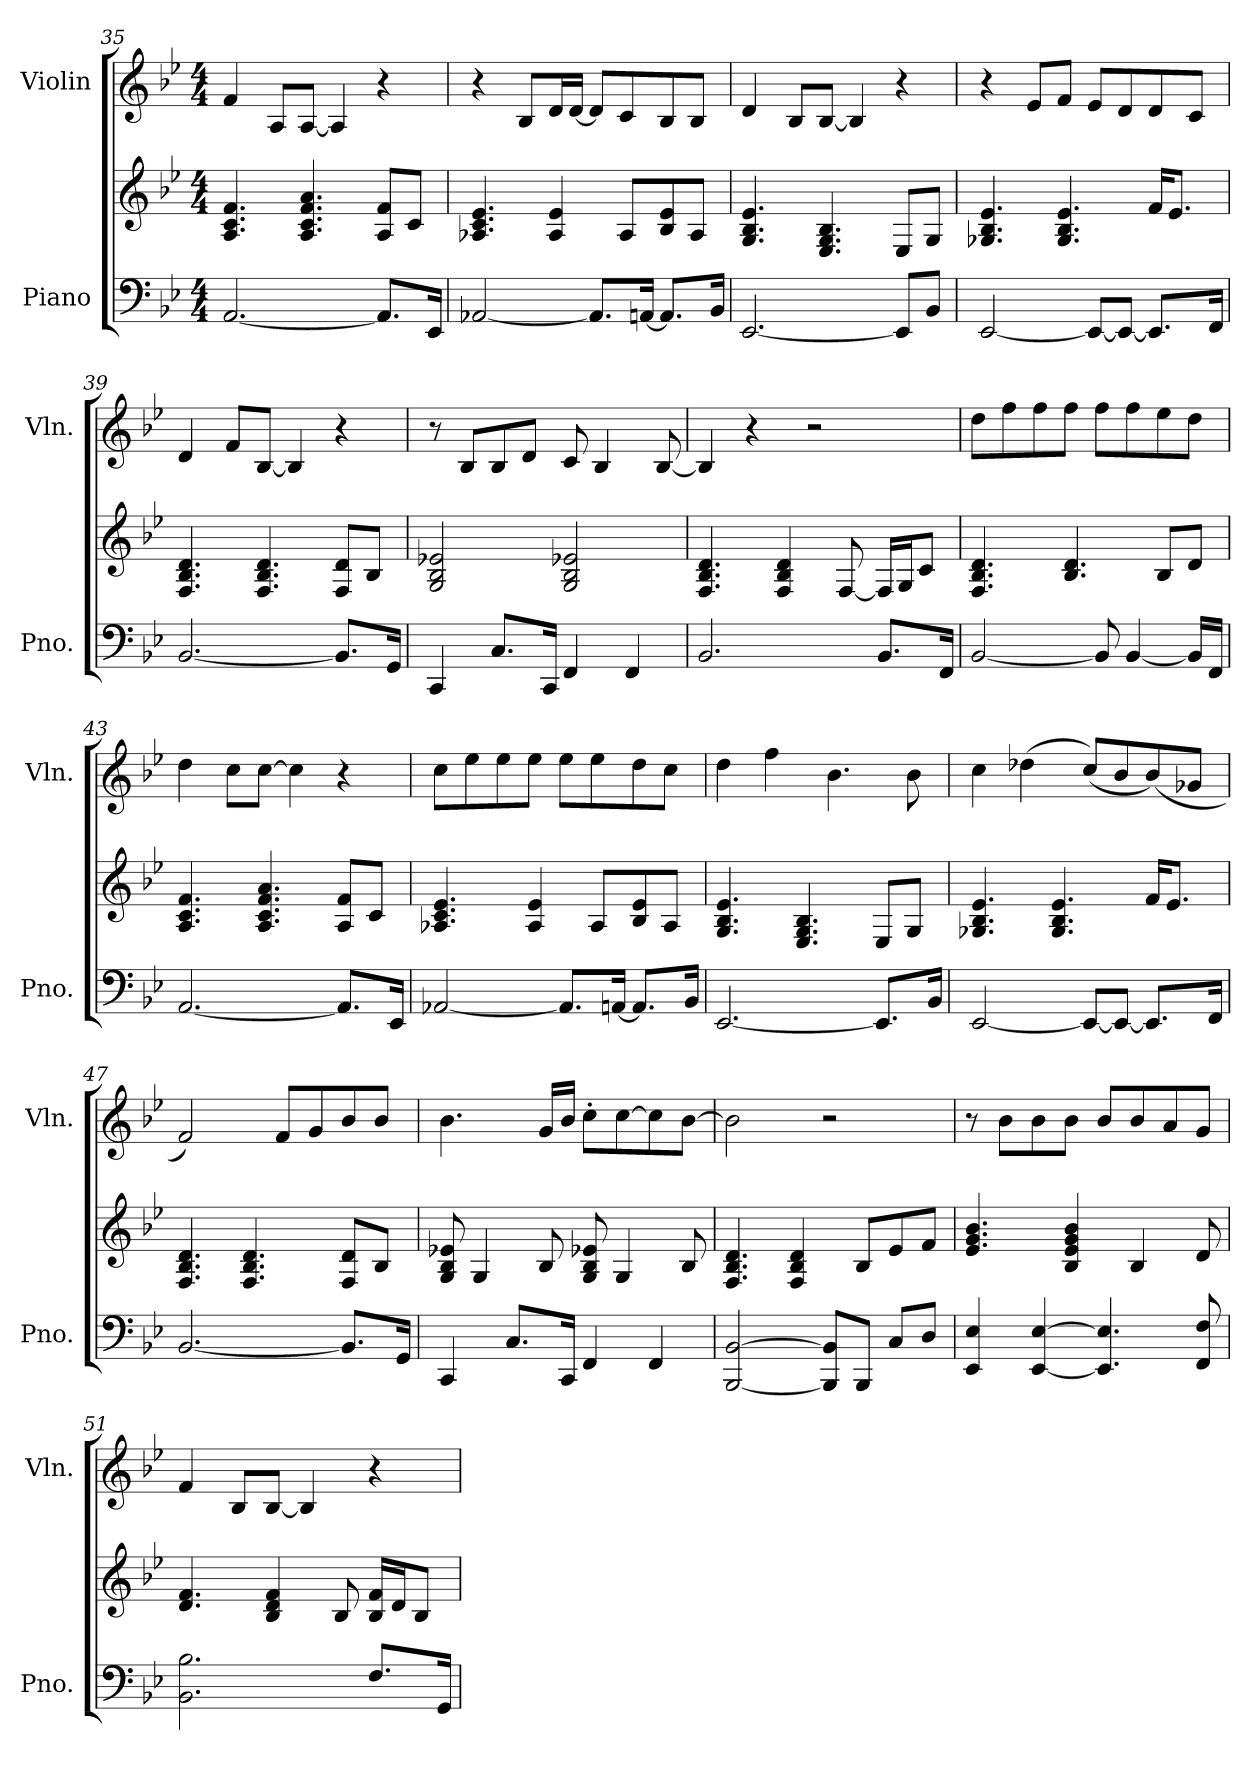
**kern	**kern	**kern
*part2	*part2	*part1
*staff3	*staff2	*staff1
*I"Piano	*	*I"Violin
*I'Pno.	*	*I'Vln.
*clefF4	*clefG2	*clefG2
*k[b-e-]	*k[b-e-]	*k[b-e-]
*M4/4	*M4/4	*M4/4
=35	=35	=35
[2.AA/	4.A/ 4.c/ 4.f/	4f/
.	.	8A/L
.	4.A/ 4.c/ 4.f/ 4.a/	[8A/J
.	.	4A/]
8.AA/L]	8A/ 8f/L	4r
.	8c/J	.
16EE-/Jk	.	.
!!LO:LB:g=z
=36	=36	=36
[2AA-X/	4.A-X/ 4.c/ 4.e-/	4r
.	.	8B-/L
.	4A-/ 4e-/	16d/L
.	.	[16d/JJ
8.AA-/L]	.	8d/L]
.	8A-/L	8c/
[16AAn/Jk	.	.
8.AA/L]	8B-/ 8e-/	8B-/
.	8A-/J	8B-/J
16BB-/Jk	.	.
=37	=37	=37
[2.EE-/	4.G/ 4.B-/ 4.e-/	4d/
.	.	8B-/L
.	4.E-/ 4.G/ 4.B-/	[8B-/J
.	.	4B-/]
8EE-/L]	8E-/L	4r
8BB-/J	8G/J	.
=38	=38	=38
[2EE-/	4.G-X/ 4.B-/ 4.e-/	4r
.	.	8e-/L
.	4.G-/ 4.B-/ 4.e-/	8f/J
8EE-/L_	.	8e-/L
8EE-/J_	.	8d/
8.EE-/L]	16f/KL	8d/
.	8.e-/J	.
.	.	8c/J
16FF/Jk	.	.
=39	=39	=39
[2.BB-/	4.F/ 4.B-/ 4.d/	4d/
.	.	8f/L
.	4.F/ 4.B-/ 4.d/	[8B-/J
.	.	4B-/]
8.BB-/L]	8F/ 8d/L	4r
.	8B-/J	.
16GG/Jk	.	.
=40	=40	=40
4CC/	2G/ 2B-/ 2e-X/	8r
.	.	8B-/L
8.C/L	.	8B-/
.	.	8d/J
16CC/Jk	.	.
4FF/	2G/ 2B-/ 2e-X/	8c/
.	.	4B-/
4FF/	.	.
.	.	[8B-/
=41	=41	=41
2.BB-/	4.F/ 4.B-/ 4.d/	4B-/]
.	.	4r
.	4F/ 4B-/ 4d/	.
.	.	2r
.	[8F/	.
8.BB-/L	16F/LL]	.
.	16G/J	.
.	8c/J	.
16FF/Jk	.	.
!!LO:LB:g=z
=42	=42	=42
[2BB-/	4.F/ 4.B-/ 4.d/	8dd\L
.	.	8ff\
.	.	8ff\
.	4.B-/ 4.d/	8ff\J
8BB-/]	.	8ff\L
[4BB-/	.	8ff\
.	8B-/L	8ee-\
16BB-/LL]	8d/J	8dd\J
16FF/JJ	.	.
=43	=43	=43
[2.AA/	4.A/ 4.c/ 4.f/	4dd\
.	.	8cc\L
.	4.A/ 4.c/ 4.f/ 4.a/	[8cc\J
.	.	4cc\]
8.AA/L]	8A/ 8f/L	4r
.	8c/J	.
16EE-/Jk	.	.
=44	=44	=44
[2AA-X/	4.A-X/ 4.c/ 4.e-/	8cc\L
.	.	8ee-\
.	.	8ee-\
.	4A-/ 4e-/	8ee-\J
8.AA-/L]	.	8ee-\L
.	8A-/L	8ee-\
[16AAn/Jk	.	.
8.AA/L]	8B-/ 8e-/	8dd\
.	8A-/J	8cc\J
16BB-/Jk	.	.
=45	=45	=45
[2.EE-/	4.G/ 4.B-/ 4.e-/	4dd\
.	.	4ff\
.	4.E-/ 4.G/ 4.B-/	.
.	.	4.b-\
8.EE-/L]	8E-/L	.
.	8G/J	8b-\
16BB-/Jk	.	.
=46	=46	=46
[2EE-/	4.G-X/ 4.B-/ 4.e-/	4cc\
.	.	(>4dd-X\
.	4.G-/ 4.B-/ 4.e-/	.
8EE-/L_	.	(<8cc/L)
8EE-/J_	.	8b-/
8.EE-/L]	16f/KL	(<8b-/)
.	8.e-/J	.
.	.	8g-X/J
16FF/Jk	.	.
=47	=47	=47
[2.BB-/	4.F/ 4.B-/ 4.d/	2f/)
.	4.F/ 4.B-/ 4.d/	.
.	.	8f/L
.	.	8g/
8.BB-/L]	8F/ 8d/L	8b-/
.	8B-/J	8b-/J
16GG/Jk	.	.
!!LO:LB:g=z
=48	=48	=48
4CC/	8G/ 8B-/ 8e-X/	4.b-\
.	4G/	.
8.C/L	.	.
.	8B-/	16g/LL
16CC/Jk	.	16b-/JJ
4FF/	8G/ 8B-/ 8e-X/	8cc'\L
.	4G/	[8cc\
4FF/	.	8cc\]
.	8B-/	[8b-\J
=49	=49	=49
[2BBB-/ [2BB-/	4.F/ 4.B-/ 4.d/	2b-\]
.	4F/ 4B-/ 4d/	.
8BBB-/] 8BB-/]L	.	2r
8BBB-/J	8B-/L	.
8C/L	8e-/	.
8D/J	8f/J	.
=50	=50	=50
4EE-/ 4E-/	4.e-/ 4.g/ 4.b-/	8r
.	.	8b-\L
[4EE-/ [4E-/	.	8b-\
.	4B-/ 4e-/ 4g/ 4b-/	8b-\J
4.EE-/] 4.E-/]	.	8b-/L
.	4B-/	8b-/
.	.	8a/
8FF/ 8F/	8d/	8g/J
=51	=51	=51
2.BB-\ 2.B-\	4.d/ 4.f/	4f/
.	.	8B-/L
.	4B-/ 4d/ 4f/	[8B-/J
.	.	4B-/]
.	8B-/	.
8.F/L	16B-/ 16f/LL	4r
.	16d/J	.
.	8B-/J	.
16GG/Jk	.	.
=	=	=
*-	*-	*-
